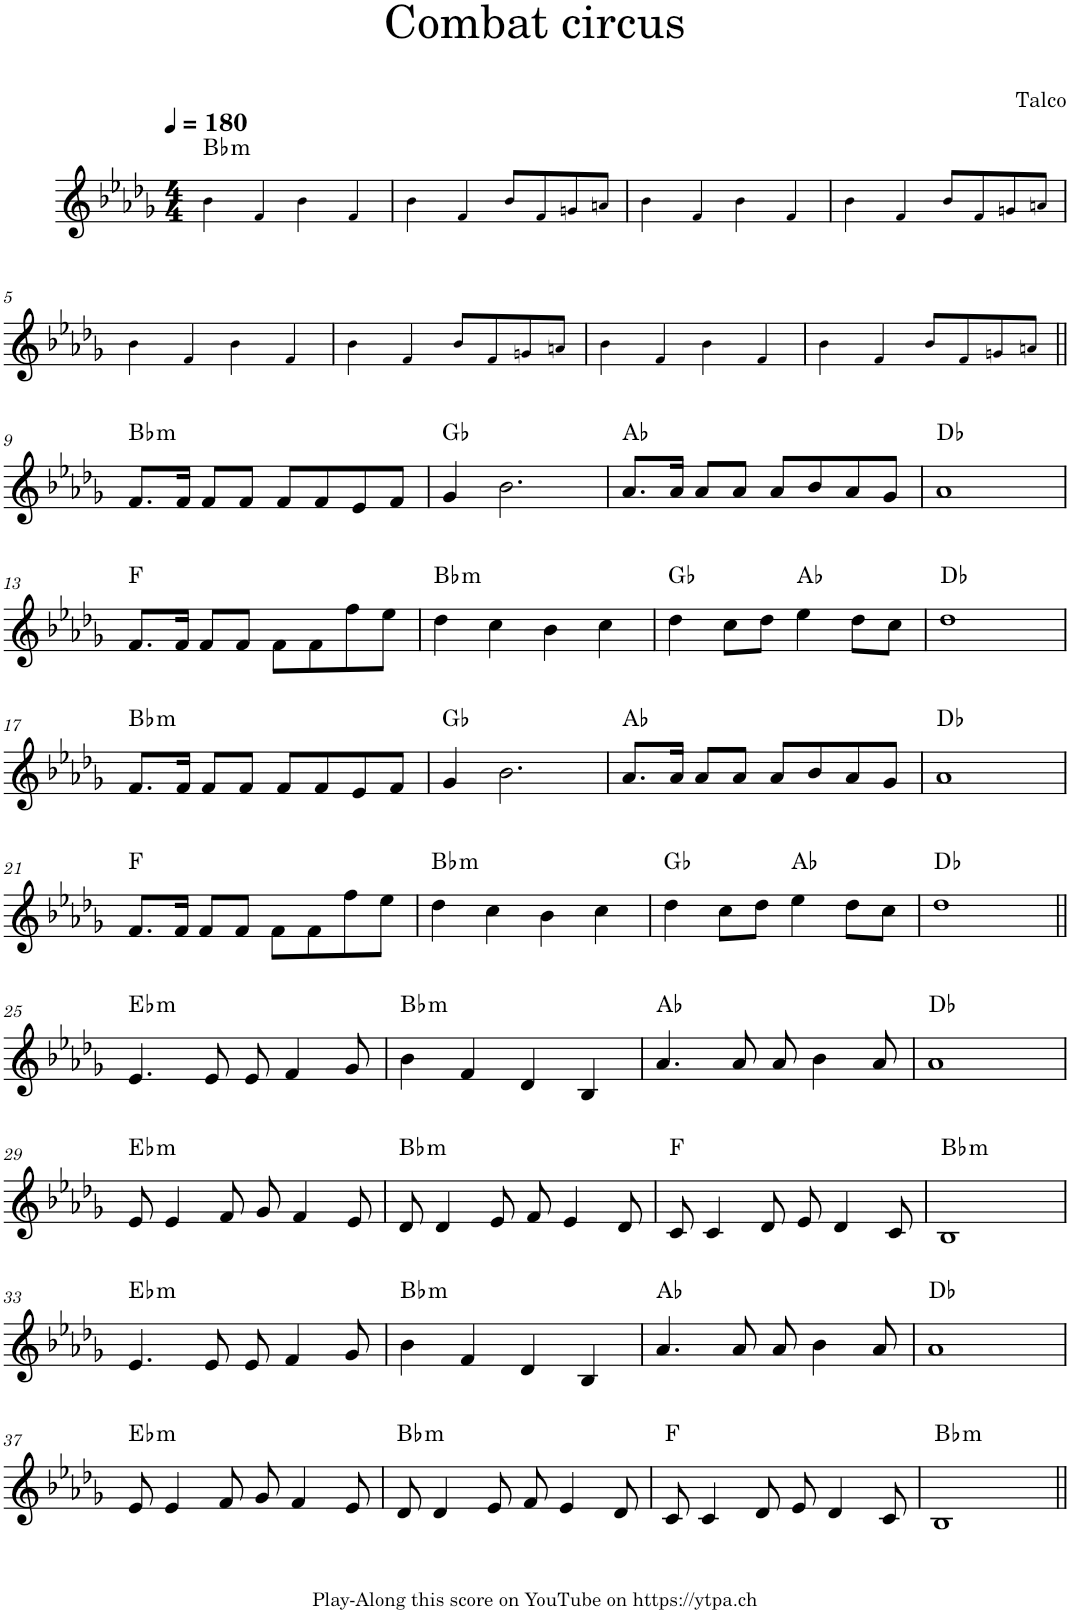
**kern	**harte
*part1	*part1
*staff1	*
*I"Piano	*
*I'Pno.	*
*clefG2	*
*k[b-e-a-d-g-]	*
*M4/4	*
*MM180	*
=1	=1
!	!LO:H:kt=m
4b-!\	Bb:min
4f!/	.
4b-!\	.
4f!/	.
=2	=2
4b-!\	.
4f!/	.
8b-!/L	.
8f!/	.
8gn!/	.
8an!/J	.
=3	=3
4b-!\	.
4f!/	.
4b-!\	.
4f!/	.
=4	=4
4b-!\	.
4f!/	.
8b-!/L	.
8f!/	.
8gn!/	.
8an!/J	.
!!LO:LB:g=z
=5	=5
4b-!\	.
4f!/	.
4b-!\	.
4f!/	.
=6	=6
4b-!\	.
4f!/	.
8b-!/L	.
8f!/	.
8gn!/	.
8an!/J	.
=7	=7
4b-!\	.
4f!/	.
4b-!\	.
4f!/	.
=8	=8
4b-!\	.
4f!/	.
8b-!/L	.
8f!/	.
8gn!/	.
8an!/J	.
!!LO:LB:g=z
=9||	=9||
!	!LO:H:kt=m
8.f/L	Bb:min
16f/Jk	.
8f/L	.
8f/J	.
8f/L	.
8f/	.
8e-/	.
8f/J	.
=10	=10
4g-/	Gb:maj
2.b-\	.
=11	=11
8.a-/L	Ab:maj
16a-/Jk	.
8a-/L	.
8a-/J	.
8a-/L	.
8b-/	.
8a-/	.
8g-/J	.
=12	=12
1a-	Db:maj
!!LO:LB:g=z
=13	=13
8.f/L	F:maj
16f/Jk	.
8f/L	.
8f/J	.
8f\L	.
8f\	.
8ff\	.
8ee-\J	.
=14	=14
!	!LO:H:kt=m
4dd-\	Bb:min
4cc\	.
4b-\	.
4cc\	.
=15	=15
4dd-\	Gb:maj
8cc\L	.
8dd-\J	.
4ee-\	Ab:maj
8dd-\L	.
8cc\J	.
=16	=16
1dd-	Db:maj
!!LO:LB:g=z
=17	=17
!	!LO:H:kt=m
8.f/L	Bb:min
16f/Jk	.
8f/L	.
8f/J	.
8f/L	.
8f/	.
8e-/	.
8f/J	.
=18	=18
4g-/	Gb:maj
2.b-\	.
=19	=19
8.a-/L	Ab:maj
16a-/Jk	.
8a-/L	.
8a-/J	.
8a-/L	.
8b-/	.
8a-/	.
8g-/J	.
=20	=20
1a-	Db:maj
!!LO:LB:g=z
=21	=21
8.f/L	F:maj
16f/Jk	.
8f/L	.
8f/J	.
8f\L	.
8f\	.
8ff\	.
8ee-\J	.
=22	=22
!	!LO:H:kt=m
4dd-\	Bb:min
4cc\	.
4b-\	.
4cc\	.
=23	=23
4dd-\	Gb:maj
8cc\L	.
8dd-\J	.
4ee-\	Ab:maj
8dd-\L	.
8cc\J	.
=24	=24
1dd-	Db:maj
!!LO:LB:g=z
=25||	=25||
!	!LO:H:kt=m
4.e-/	Eb:min
8e-/	.
8e-/	.
4f/	.
8g-/	.
=26	=26
!	!LO:H:kt=m
4b-\	Bb:min
4f/	.
4d-/	.
4B-/	.
=27	=27
4.a-/	Ab:maj
8a-/	.
8a-/	.
4b-\	.
8a-/	.
=28	=28
1a-	Db:maj
!!LO:LB:g=z
=29	=29
!	!LO:H:kt=m
8e-/	Eb:min
4e-/	.
8f/	.
8g-/	.
4f/	.
8e-/	.
=30	=30
!	!LO:H:kt=m
8d-/	Bb:min
4d-/	.
8e-/	.
8f/	.
4e-/	.
8d-/	.
=31	=31
8c/	F:maj
4c/	.
8d-/	.
8e-/	.
4d-/	.
8c/	.
=32	=32
!	!LO:H:kt=m
1B-	Bb:min
!!LO:LB:g=z
=33	=33
!	!LO:H:kt=m
4.e-/	Eb:min
8e-/	.
8e-/	.
4f/	.
8g-/	.
=34	=34
!	!LO:H:kt=m
4b-\	Bb:min
4f/	.
4d-/	.
4B-/	.
=35	=35
4.a-/	Ab:maj
8a-/	.
8a-/	.
4b-\	.
8a-/	.
=36	=36
1a-	Db:maj
!!LO:LB:g=z
=37	=37
!	!LO:H:kt=m
8e-/	Eb:min
4e-/	.
8f/	.
8g-/	.
4f/	.
8e-/	.
=38	=38
!	!LO:H:kt=m
8d-/	Bb:min
4d-/	.
8e-/	.
8f/	.
4e-/	.
8d-/	.
=39	=39
8c/	F:maj
4c/	.
8d-/	.
8e-/	.
4d-/	.
8c/	.
=40	=40
!	!LO:H:kt=m
1B-	Bb:min
=||	=||
*-	*-
